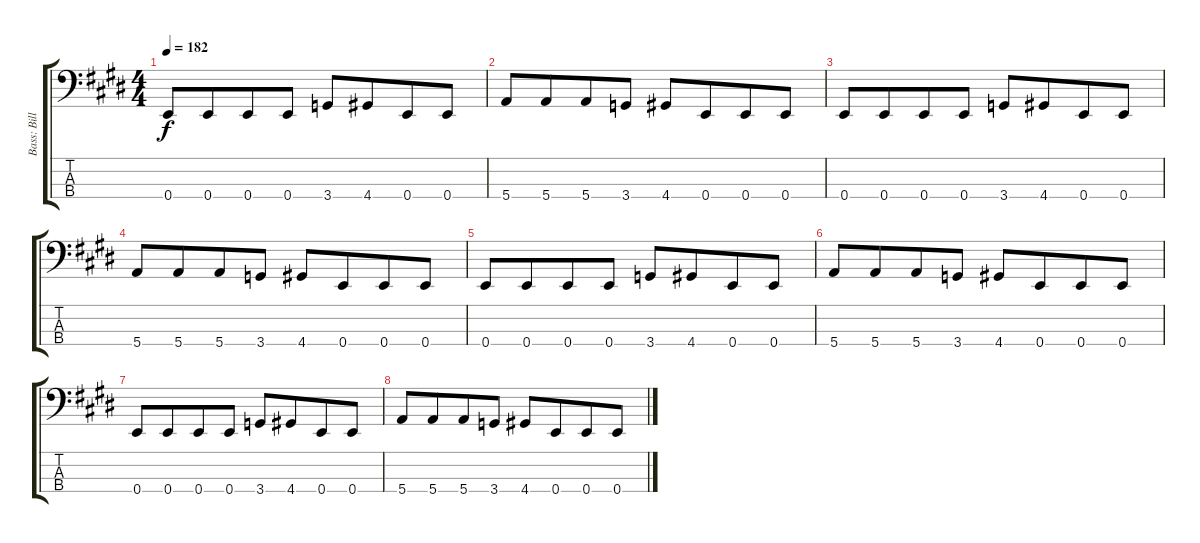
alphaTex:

\track ("Bass: Billy" "Bass: Bill") {instrument electricbassfinger}
\staff {score tabs}
\tuning (G2 D2 A1 E1) {hide}
\ts (4 4)
\tempo 182
\clef f4
\ks e
0.4.8{dy f} 0.4.8{beam merge} 0.4.8 0.4.8 3.4.8 4.4.8{beam merge} 0.4.8 0.4.8 |
5.4.8 5.4.8{beam merge} 5.4.8 3.4.8 4.4.8{beam merge} 0.4.8{beam merge} 0.4.8 0.4.8 |
0.4.8 0.4.8{beam merge} 0.4.8 0.4.8 3.4.8 4.4.8{beam merge} 0.4.8 0.4.8 |
5.4.8 5.4.8{beam merge} 5.4.8 3.4.8 4.4.8{beam merge} 0.4.8{beam merge} 0.4.8 0.4.8 |
0.4.8 0.4.8{beam merge} 0.4.8 0.4.8 3.4.8 4.4.8{beam merge} 0.4.8 0.4.8 |
5.4.8 5.4.8{beam merge} 5.4.8 3.4.8 4.4.8{beam merge} 0.4.8{beam merge} 0.4.8 0.4.8 |
0.4.8 0.4.8{beam merge} 0.4.8 0.4.8 3.4.8 4.4.8{beam merge} 0.4.8 0.4.8 |
5.4.8 5.4.8{beam merge} 5.4.8 3.4.8 4.4.8{beam merge} 0.4.8{beam merge} 0.4.8 0.4.8
